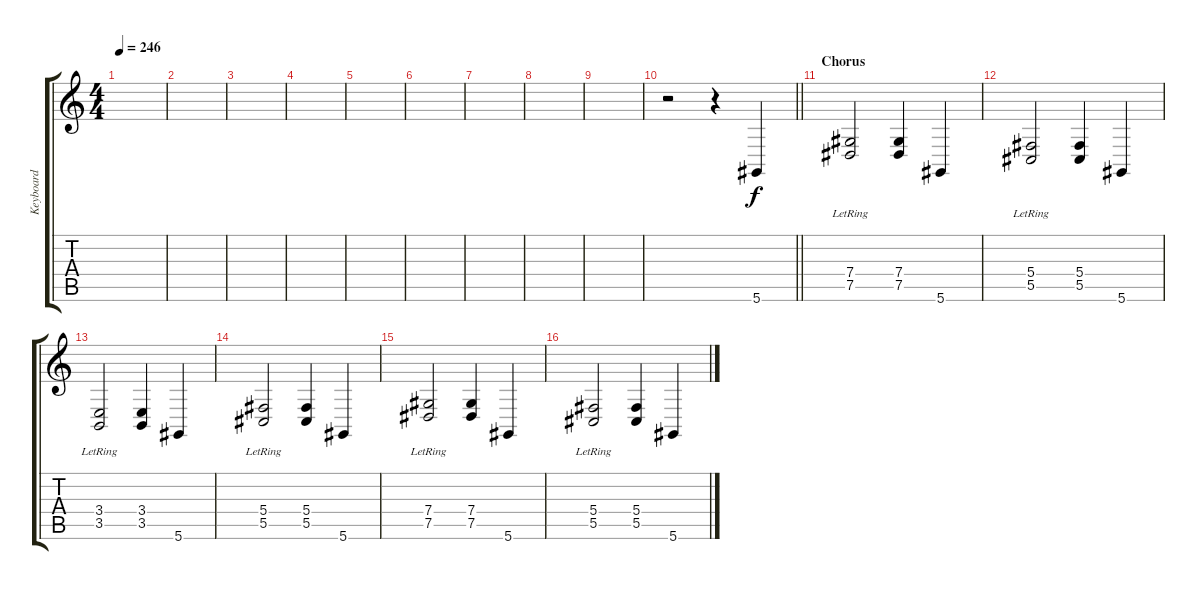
\track ("Keyboard" "Keyboard") {instrument lead2sawtooth}
\staff {score tabs}
\tuning (Eb4 Bb3 Gb3 Db3 Ab2 Eb2) {hide}
\ts (4 4)
\tempo 246
\clef g2
\ks c
|
|
|
|
|
|
|
|
|
\barLineRight lightlight
r.2{volume 8 instrument distortionguitar} r.4 5.6.4 |
\section ("" "Chorus")
(7.4 7.5{lr}).2 (7.4 7.5).4 5.6.4 |
(5.4 5.5{lr}).2 (5.4 5.5).4 5.6.4 |
(3.4 3.5{lr}).2 (3.4 3.5).4 5.6.4 |
(5.4{lr} 5.5).2 (5.4 5.5).4 5.6.4 |
(7.4 7.5{lr}).2 (7.4 7.5).4 5.6.4 |
(5.4 5.5{lr}).2 (5.4 5.5).4 5.6.4
